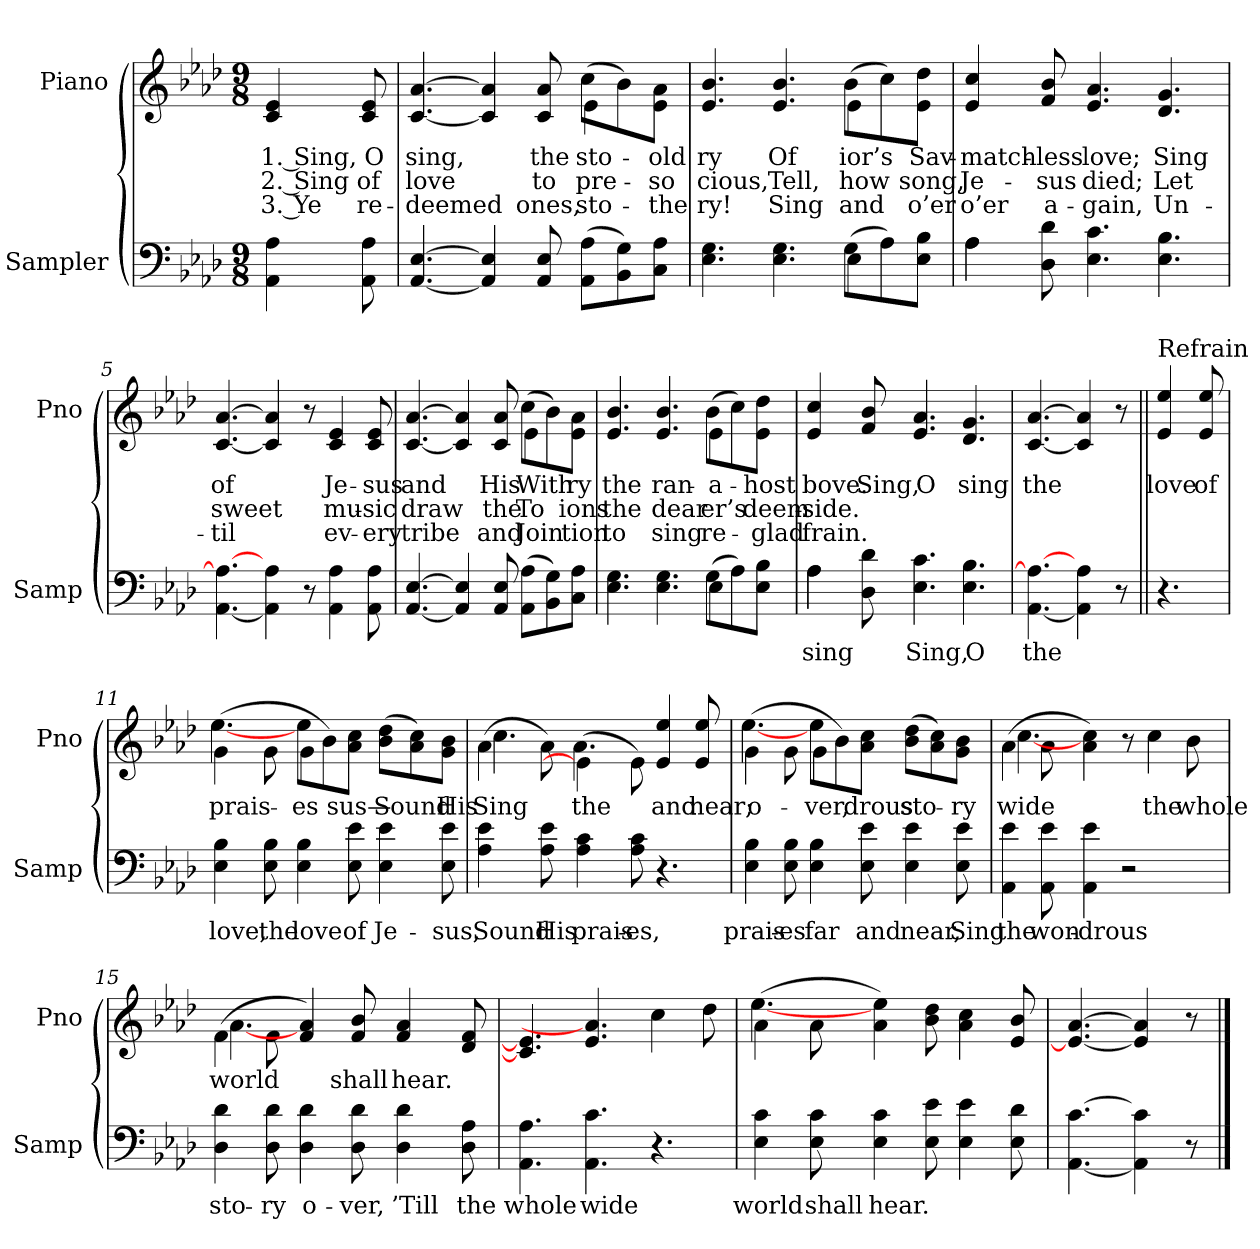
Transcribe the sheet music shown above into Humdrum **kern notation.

**kern	**text	**kern	**text	**text	**text
*part2	*part2	*part1	*part1	*part1	*part1
*staff2	*staff2	*staff1	*staff1	*staff1	*staff1
*I"Sampler	*	*I"Piano	*	*	*
*I'Samp	*	*I'Pno	*	*	*
*clefF4	*	*clefG2	*	*	*
*k[b-e-a-d-]	*	*k[b-e-a-d-]	*	*	*
*A-:	*	*A-:	*	*	*
*M9/8	*	*M9/8	*	*	*
=1	=1	=1	=1	=1	=1
4AA- 4A-	.	4c 4e-	1. Sing,	2. Sing	3. Ye
8AA- 8A-	.	8c 8e-	O	of	re-
=2	=2	=2	=2	=2	=2
*	*	*^	*	*	*
[4.AA- [4.E-	.	[4.c [4.a-	2.ryy	sing,	love	-deemed
4AA-] 4E-]	.	4c] 4a-]	.	.	.	.
8AA- 8E-	.	8c 8a-	.	the	to	ones,
(8AA-\ 8A-\L	.	(8cc\L	4e-	sto-	pre-	sto-
8BB-\ 8G\)	.	8b-\)	.	.	.	.
8C\ 8A-\J	.	8e-\ 8a-\J	8ryy	old	so	the
=3	=3	=3	=3	=3	=3	=3
*^	*	*	*	*	*	*
4.E- 4.G	2.ryy	.	4.e- 4.b-	2.ryy	-ry	-cious,	-ry!
4.E- 4.G	.	.	4.e- 4.b-	.	Of	Tell,	Sing
(8G\L	4E-	.	(8b-\L	4e-	-ior’s	how	and
8A-\)	.	.	8cc\)	.	.	.	.
8E-\ 8B-\J	8ryy	.	8e-\ 8dd-\J	8ryy	Sav-	song,	o’er
*	*	*	*v	*v	*	*	*
=4	=4	=4	=4	=4	=4	=4
4A-\	4A-	.	4e- 4cc	match-	Je-	o’er
8D- 8d-	2..ryy	.	8f 8b-	-less	-sus	a-
4.E- 4.c	.	.	4.e- 4.a-	love;	died;	-gain,
4.E- 4.B-	.	.	4.d- 4.g	Sing	Let	Un-
*v	*v	*	*	*	*	*
=5	=5	=5	=5	=5	=5
[4.AA- 4.A-_	.	[4.c [4.a-	of	sweet	-til
4AA-] 4A-	.	4c] 4a-]	.	.	.
8r	.	8r	.	.	.
4AA- 4A-	.	4c 4e-	Je-	mu-	ev-
8AA- 8A-	.	8c 8e-	-sus	-sic	-ery
=6	=6	=6	=6	=6	=6
*	*	*^	*	*	*
[4.AA- [4.E-	.	[4.c [4.a-	2.ryy	and	draw	tribe
4AA-] 4E-]	.	4c] 4a-]	.	.	.	.
8AA- 8E-	.	8c 8a-	.	His	the	and
(8AA-\ 8A-\L	.	(8cc\L	4e-	With	To	Join
8BB-\ 8G\)	.	8b-\)	.	.	.	.
8C\ 8A-\J	.	8e-\ 8a-\J	8ryy	-ry	-ions	-tion
=7	=7	=7	=7	=7	=7	=7
*^	*	*	*	*	*	*
4.E- 4.G	2.ryy	.	4.e- 4.b-	2.ryy	the	the	to
4.E- 4.G	.	.	4.e- 4.b-	.	ran-	dear	sing
(8G\L	4E-	.	(8b-\L	4e-	a-	-er’s	re-
8A-\)	.	.	8cc\)	.	.	.	.
8E-\ 8B-\J	8ryy	.	8e-\ 8dd-\J	8ryy	host	-deem-	glad
*	*	*	*v	*v	*	*	*
=8	=8	=8	=8	=8	=8	=8
4A-\	4A-	sing	4e- 4cc	-bove.	side.	-frain.
8D- 8d-	2..ryy	.	8f 8b-	Sing,	.	.
4.E- 4.c	.	Sing,	4.e- 4.a-	O	.	.
4.E- 4.B-	.	O	4.d- 4.g	sing	.	.
*v	*v	*	*	*	*	*
=9	=9	=9	=9	=9	=9
[4.AA- 4.A-_	the	[4.c [4.a-	the	.	.
4AA-] 4A-	.	4c] 4a-]	.	.	.
8r	.	8r	.	.	.
=10||	=10||	=10||	=10||	=10||	=10||
!	!	!LO:TX:t=Refrain	!	!	!
4.r	.	4e- 4ee-	love	.	.
.	.	8e- 8ee-	of	.	.
=11	=11	=11	=11	=11	=11
*	*	*^	*	*	*
4E- 4B-	love,	(4g\	[4.ee-	prais-	.	.
8E- 8B-	the	8g\	.	.	.	.
4E- 4B-	love	8ee-\L	4g	-es	.	.
.	.	8b-\)	.	.	.	.
8E- 8e-	of	8a-\ 8cc\J	2ryy	-sus—	.	.
4E- 4e-	Je-	(8b-\ 8dd-\L	.	Sound	.	.
.	.	8a-\ 8cc\)	.	.	.	.
8E- 8e-	-sus,	8g\ 8b-\J	.	His	.	.
=12	=12	=12	=12	=12	=12	=12
4A- 4e-	Sound	(4a-\	4.cc	Sing	.	.
8A- 8e-	His	8a-\)	.	.	.	.
4A- 4c	prais-	(4e-\]	4.a-	the	.	.
8A- 8c	-es,	8e-\)	.	.	.	.
4.r	.	4e- 4ee-	4.ryy	and	.	.
.	.	8e- 8ee-	.	near;	.	.
=13	=13	=13	=13	=13	=13	=13
4E- 4B-	prais-	(4g\	[4.ee-	o-	.	.
8E- 8B-	-es	8g\	.	.	.	.
4E- 4B-	far	8ee-\L	4g	-ver,	.	.
.	.	8b-\)	.	.	.	.
8E- 8e-	and	8a-\ 8cc\J	2ryy	-drous	.	.
4E- 4e-	near,	(8b-\ 8dd-\L	.	sto-	.	.
.	.	8a-\ 8cc\)	.	.	.	.
8E- 8e-	Sing	8g\ 8b-\J	.	-ry	.	.
=14	=14	=14	=14	=14	=14	=14
4AA- 4e-	the	(4a-\	[4.cc	wide	.	.
8AA- 8e-	won-	8a-\	.	.	.	.
4AA- 4e-	-drous	4a- 4cc)	2.ryy	.	.	.
2r	.	8r	.	.	.	.
.	.	4cc	.	the	.	.
.	.	8b-	.	whole	.	.
=15	=15	=15	=15	=15	=15	=15
4D- 4d-	sto-	(4f\	[4.a-	world	.	.
8D- 8d-	-ry	8f\	.	.	.	.
4D- 4d-	o-	4f 4a-)	2.ryy	.	.	.
8D- 8d-	-ver,	8f 8b-	.	shall	.	.
4D- 4d-	’Till	4f 4a-	.	hear.	.	.
8D- 8A-	the	8d- 8f	.	.	.	.
*	*	*v	*v	*	*	*
=16	=16	=16	=16	=16	=16
4.AA- 4.A-	whole	4.c/] 4.e-/]	.	.	.
4.AA- 4.c	wide	4.e- 4.a-]	.	.	.
4.r	.	4cc	.	.	.
.	.	8dd-	.	.	.
=17	=17	=17	=17	=17	=17
*	*	*^	*	*	*
4E- 4c	world	(4a-\	[4.ee-	.	.	.
8E- 8c	shall	8a-\	.	.	.	.
4E- 4c	hear.	4a- 4ee-)	2.ryy	.	.	.
8E- 8e-	.	8b- 8dd-	.	.	.	.
4E- 4e-	.	4a- 4cc	.	.	.	.
8E- 8d-	.	8e- 8b-	.	.	.	.
*	*	*v	*v	*	*	*
=18	=18	=18	=18	=18	=18
[4.AA- [4.c	.	4.e-_ [4.a-	.	.	.
4AA-] 4c]	.	4e-] 4a-]	.	.	.
8r	.	8r	.	.	.
==	==	==	==	==	==
*-	*-	*-	*-	*-	*-
